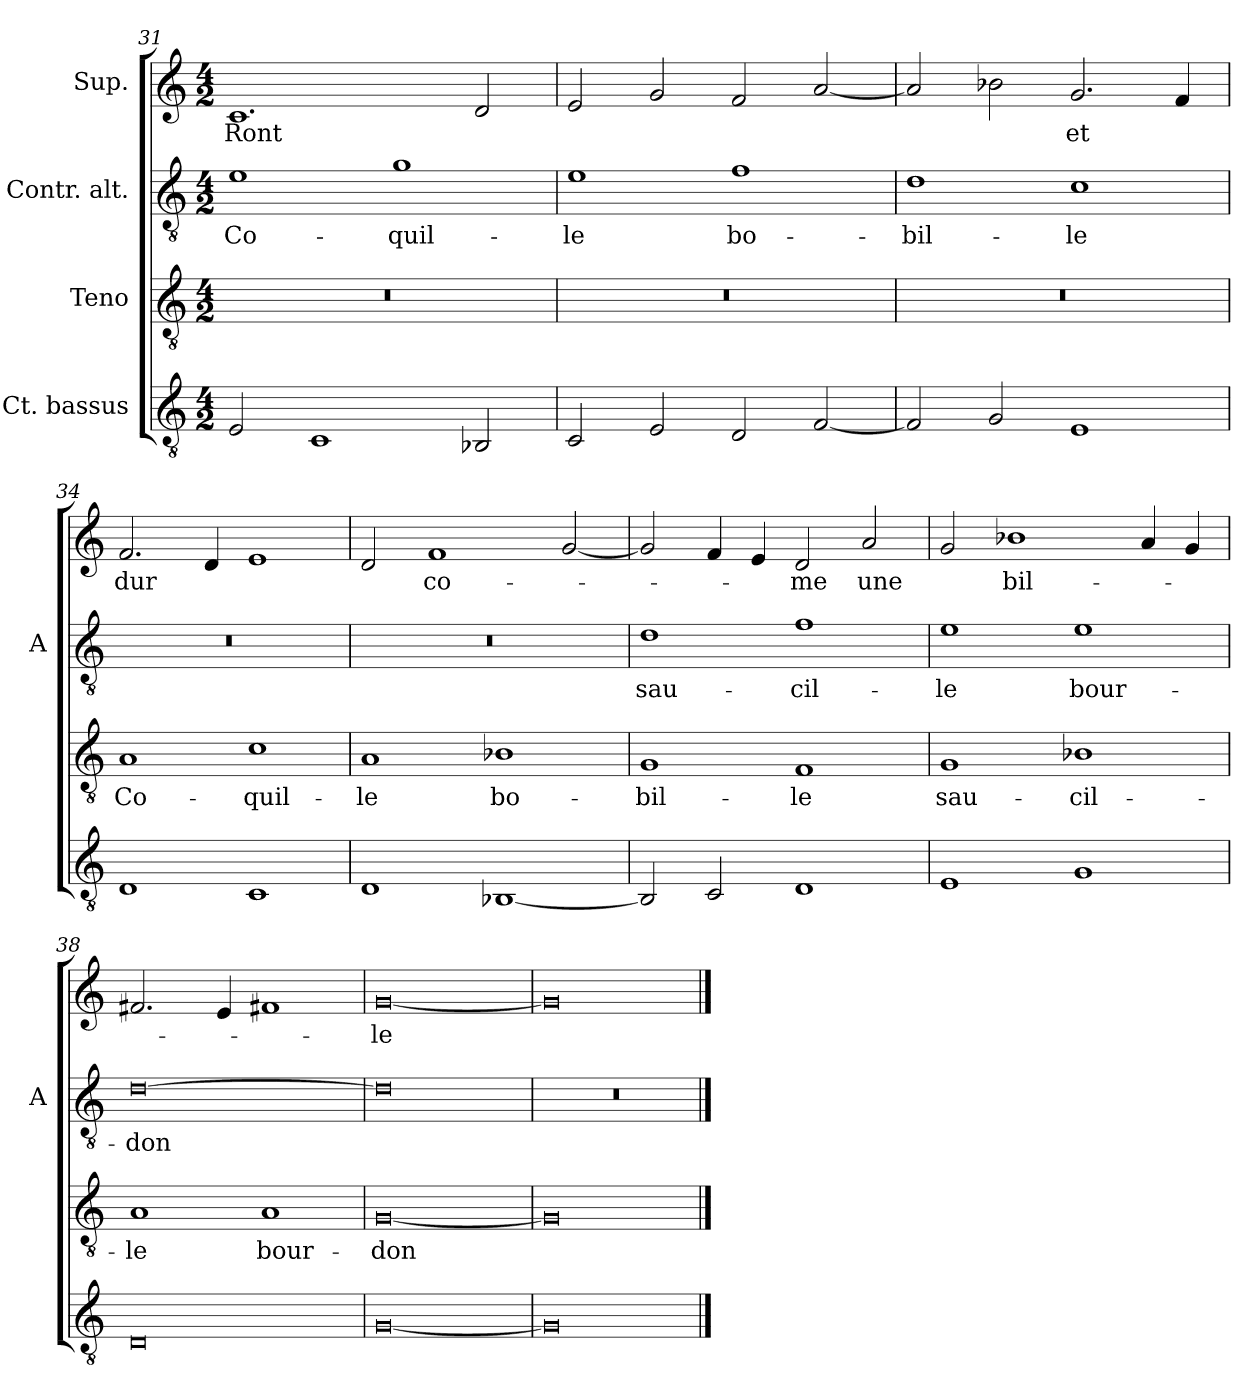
**kern	**kern	**text	**kern	**text	**kern	**text
*part4	*part3	*part3	*part2	*part2	*part1	*part1
*staff4	*staff3	*staff3	*staff2	*staff2	*staff1	*staff1
*I"Ct. bassus	*I"Teno	*	*I"Contr. alt.	*	*I"Sup.	*
*	*	*	*I'A	*	*	*
*clefGv2	*clefGv2	*	*clefGv2	*	*clefG2	*
*M4/2	*M4/2	*	*M4/2	*	*M4/2	*
=31	=31	=31	=31	=31	=31	=31
2E	0r	.	1e	Co-	1.c	-Ront
1C	.	.	.	.	.	.
.	.	.	1g	-quil-	.	.
2BB-X	.	.	.	.	2d	.
=32	=32	=32	=32	=32	=32	=32
2C	0r	.	1e	-le	2e	.
2E	.	.	.	.	2g	.
2D	.	.	1f	bo-	2f	.
[2F	.	.	.	.	[2a	.
=33	=33	=33	=33	=33	=33	=33
2F]	0r	.	1d	-bil-	2a]	.
2G	.	.	.	.	2b-X	.
1E	.	.	1c	-le	2.g	-et
.	.	.	.	.	4f	.
=34	=34	=34	=34	=34	=34	=34
1D	1A	Co-	0r	.	2.f	-dur
.	.	.	.	.	4d	.
1C	1c	-quil-	.	.	1e	.
=35	=35	=35	=35	=35	=35	=35
1D	1A	-le	0r	.	2d	.
.	.	.	.	.	1f	co-
[1BB-X	1B-X	bo-	.	.	.	.
.	.	.	.	.	[2g	.
=36	=36	=36	=36	=36	=36	=36
2BB-]	1G	-bil-	1d	sau-	2g]	.
2C	.	.	.	.	4f	.
.	.	.	.	.	4e	.
1D	1F	-le	1f	-cil-	2d	-me
.	.	.	.	.	2a	-une
=37	=37	=37	=37	=37	=37	=37
1E	1G	sau-	1e	-le	2g	.
.	.	.	.	.	1b-X	bil-
1G	1B-X	-cil-	1e	bour-	.	.
.	.	.	.	.	4a	.
.	.	.	.	.	4g	.
=38	=38	=38	=38	=38	=38	=38
0D	1A	-le	[0d	-don	2.f#X	.
.	.	.	.	.	4e	.
.	1A	bour-	.	.	1f#X	.
=39	=39	=39	=39	=39	=39	=39
[0G	[0G	-don	0d]	.	[0g	-le
=40	=40	=40	=40	=40	=40	=40
0G]	0G]	.	0r	.	0g]	.
==	==	==	==	==	==	==
*-	*-	*-	*-	*-	*-	*-
